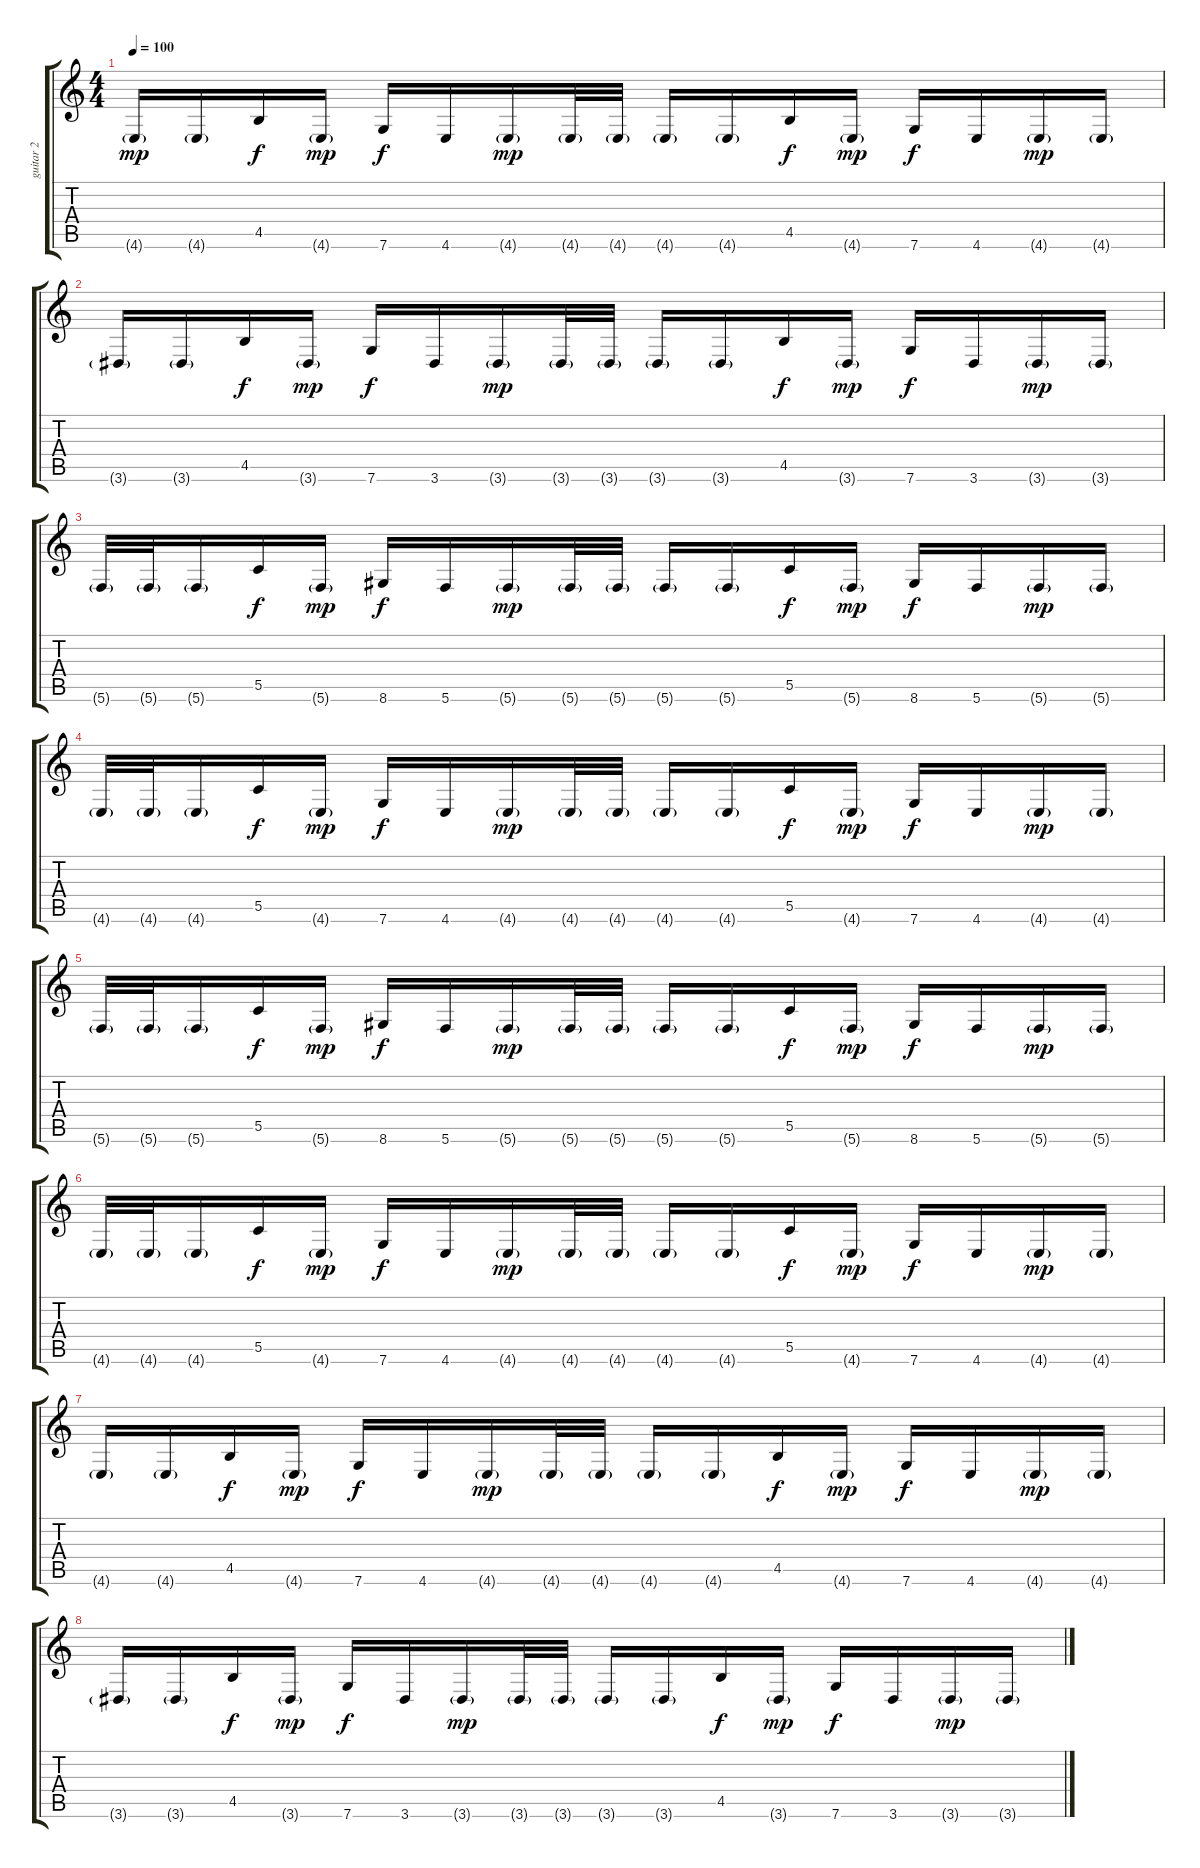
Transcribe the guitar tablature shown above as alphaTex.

\track ("guitar 2" "guitar 2") {instrument overdrivenguitar}
\staff {score tabs}
\tuning (D4 A3 F3 C3 G2 C2) {hide}
\ts (4 4)
\tempo 100
\clef g2
\ks c
4.6{g}.16{dy mp} 4.6{g}.16 4.5.16{dy f} 4.6{g}.16{dy mp} 7.6.16{dy f} 4.6.16 4.6{g}.16{dy mp} 4.6{g}.32 4.6{g}.32 4.6{g}.16 4.6{g}.16 4.5.16{dy f} 4.6{g}.16{dy mp} 7.6.16{dy f} 4.6.16 4.6{g}.16{dy mp} 4.6{g}.16 |
3.6{g}.16 3.6{g}.16 4.5.16{dy f} 3.6{g}.16{dy mp} 7.6.16{dy f} 3.6.16 3.6{g}.16{dy mp} 3.6{g}.32 3.6{g}.32 3.6{g}.16 3.6{g}.16 4.5.16{dy f} 3.6{g}.16{dy mp} 7.6.16{dy f} 3.6.16 3.6{g}.16{dy mp} 3.6{g}.16 |
5.6{g}.32 5.6{g}.32 5.6{g}.16 5.5.16{dy f} 5.6{g}.16{dy mp} 8.6.16{dy f} 5.6.16 5.6{g}.16{dy mp} 5.6{g}.32 5.6{g}.32 5.6{g}.16 5.6{g}.16 5.5.16{dy f} 5.6{g}.16{dy mp} 8.6.16{dy f} 5.6.16 5.6{g}.16{dy mp} 5.6{g}.16 |
4.6{g}.32 4.6{g}.32 4.6{g}.16 5.5.16{dy f} 4.6{g}.16{dy mp} 7.6.16{dy f} 4.6.16 4.6{g}.16{dy mp} 4.6{g}.32 4.6{g}.32 4.6{g}.16 4.6{g}.16 5.5.16{dy f} 4.6{g}.16{dy mp} 7.6.16{dy f} 4.6.16 4.6{g}.16{dy mp} 4.6{g}.16 |
5.6{g}.32 5.6{g}.32 5.6{g}.16 5.5.16{dy f} 5.6{g}.16{dy mp} 8.6.16{dy f} 5.6.16 5.6{g}.16{dy mp} 5.6{g}.32 5.6{g}.32 5.6{g}.16 5.6{g}.16 5.5.16{dy f} 5.6{g}.16{dy mp} 8.6.16{dy f} 5.6.16 5.6{g}.16{dy mp} 5.6{g}.16 |
4.6{g}.32 4.6{g}.32 4.6{g}.16 5.5.16{dy f} 4.6{g}.16{dy mp} 7.6.16{dy f} 4.6.16 4.6{g}.16{dy mp} 4.6{g}.32 4.6{g}.32 4.6{g}.16 4.6{g}.16 5.5.16{dy f} 4.6{g}.16{dy mp} 7.6.16{dy f} 4.6.16 4.6{g}.16{dy mp} 4.6{g}.16 |
4.6{g}.16 4.6{g}.16 4.5.16{dy f} 4.6{g}.16{dy mp} 7.6.16{dy f} 4.6.16 4.6{g}.16{dy mp} 4.6{g}.32 4.6{g}.32 4.6{g}.16 4.6{g}.16 4.5.16{dy f} 4.6{g}.16{dy mp} 7.6.16{dy f} 4.6.16 4.6{g}.16{dy mp} 4.6{g}.16 |
3.6{g}.16 3.6{g}.16 4.5.16{dy f} 3.6{g}.16{dy mp} 7.6.16{dy f} 3.6.16 3.6{g}.16{dy mp} 3.6{g}.32 3.6{g}.32 3.6{g}.16 3.6{g}.16 4.5.16{dy f} 3.6{g}.16{dy mp} 7.6.16{dy f} 3.6.16 3.6{g}.16{dy mp} 3.6{g}.16
